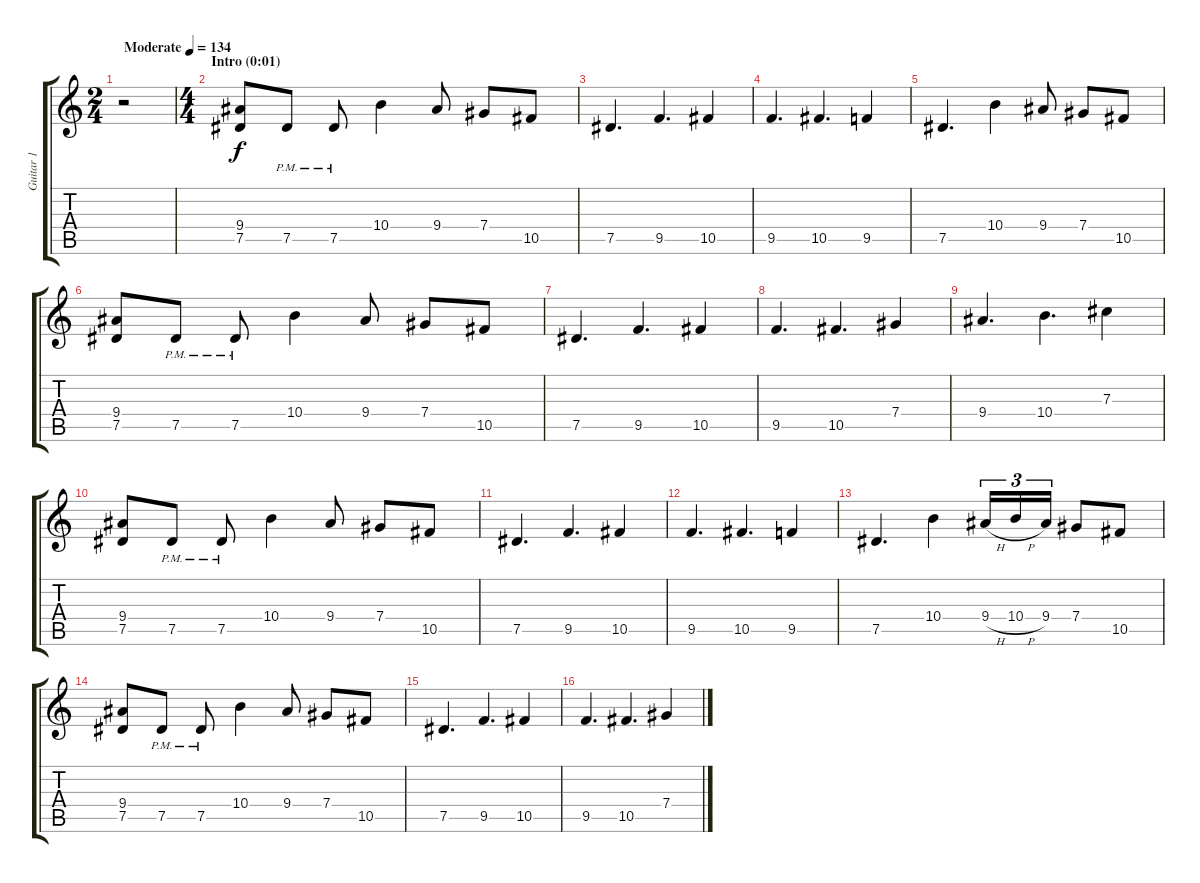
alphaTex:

\track ("Guitar 1" "Guitar 1") {instrument distortionguitar}
\staff {score tabs}
\tuning (Eb4 Bb3 Gb3 Db3 Ab2 Eb2) {hide}
\ts (2 4)
\tempo (134 "Moderate")
\clef g2
\ks c
r.2{dy f instrument distortionguitar} |
\ts (4 4)
\section ("" "Intro (0:01)")
(9.4 7.5).8 7.5{pm}.8 7.5{pm}.8 10.4.4 9.4.8 7.4.8 10.5.8 |
7.5.4{d} 9.5.4{d} 10.5.4 |
9.5.4{d} 10.5.4{d} 9.5.4 |
7.5.4{d} 10.4.4 9.4.8 7.4.8 10.5.8 |
(9.4 7.5).8 7.5{pm}.8 7.5{pm}.8 10.4.4 9.4.8 7.4.8 10.5.8 |
7.5.4{d} 9.5.4{d} 10.5.4 |
9.5.4{d} 10.5.4{d} 7.4.4 |
9.4.4{d} 10.4.4{d} 7.3.4 |
(9.4 7.5).8 7.5{pm}.8 7.5{pm}.8 10.4.4 9.4.8 7.4.8 10.5.8 |
7.5.4{d} 9.5.4{d} 10.5.4 |
9.5.4{d} 10.5.4{d} 9.5.4 |
7.5.4{d} 10.4.4 9.4{h}.16{tu (3 2)} 10.4{h}.16{tu (3 2)} 9.4.16{tu (3 2)} 7.4.8 10.5.8 |
(9.4 7.5).8 7.5{pm}.8 7.5{pm}.8 10.4.4 9.4.8 7.4.8 10.5.8 |
7.5.4{d} 9.5.4{d} 10.5.4 |
9.5.4{d} 10.5.4{d} 7.4.4
